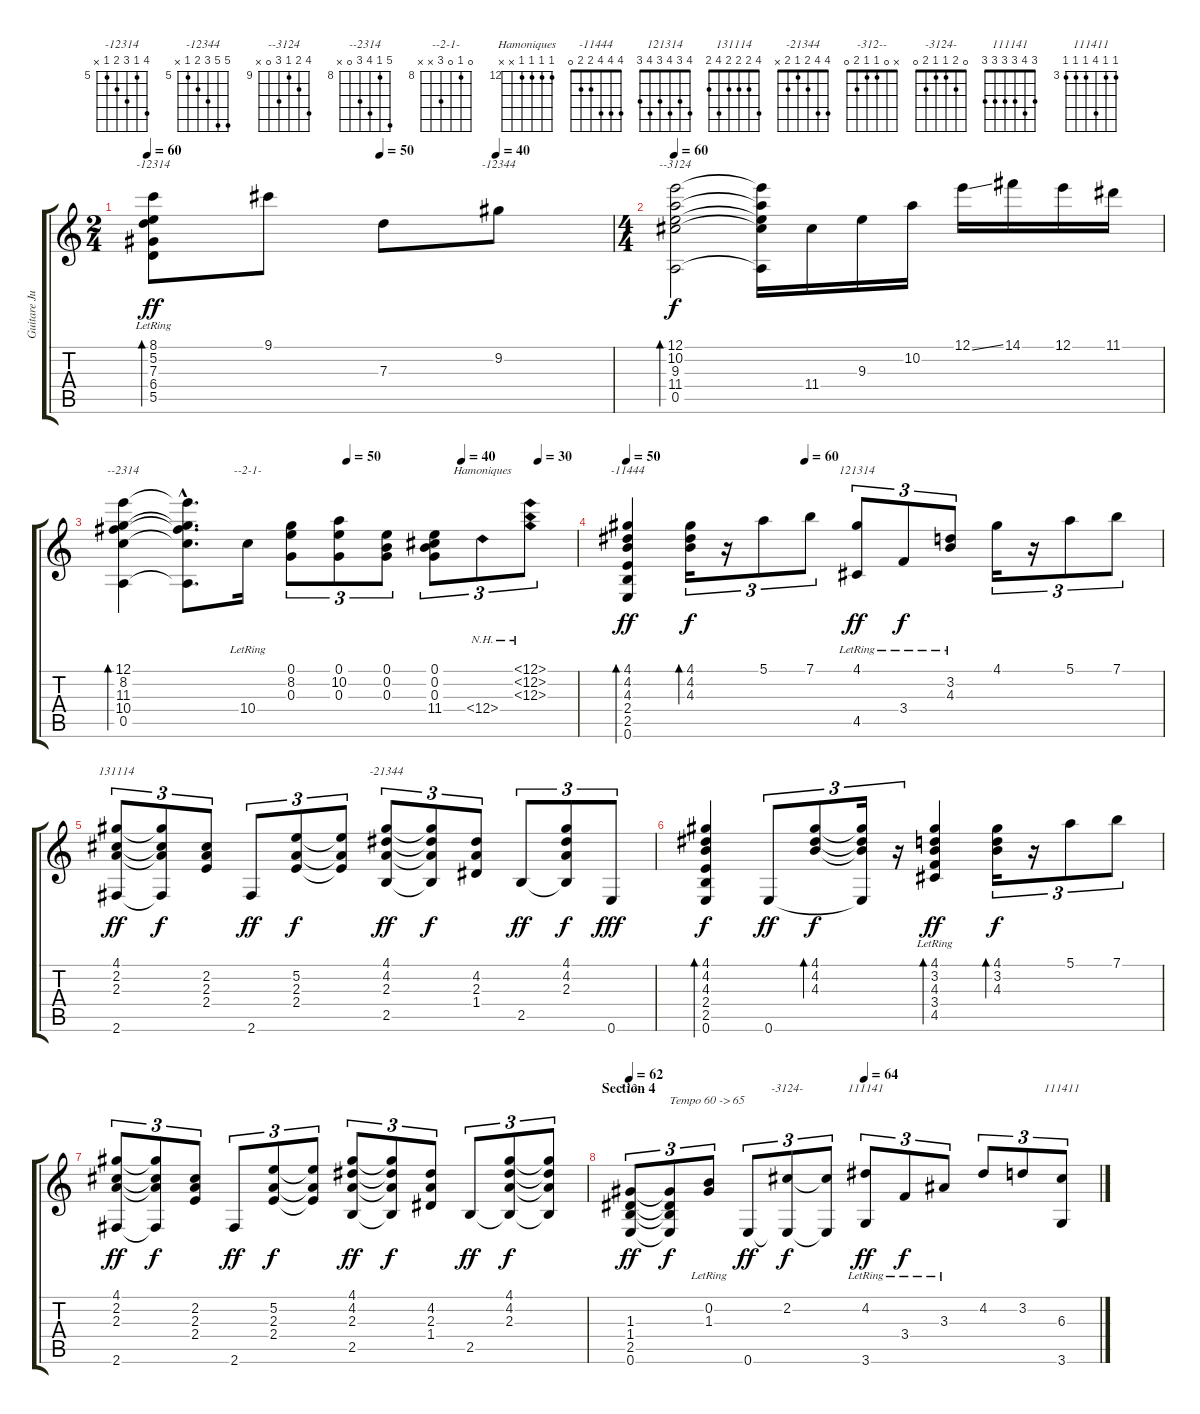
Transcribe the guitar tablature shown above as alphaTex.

\track ("Guitare Juillet 2001" "Guitare Ju") {instrument acousticguitarnylon}
\staff {score tabs}
\tuning (E4 B3 G3 D3 A2 E2) {hide}
\chord ("-12314" 8 5 7 6 5 x) {firstfret 5}
\chord ("-12344" 9 9 7 6 5 x) {firstfret 5}
\chord ("--3124" 12 10 9 11 0 x) {firstfret 9}
\chord ("--2314" 12 8 11 10 0 x) {firstfret 8}
\chord ("--2-1-" 0 8 0 10 x x) {firstfret 8}
\chord ("Hamoniques" 12 12 12 12 x x) {firstfret 12}
\chord ("-11444" 4 4 4 2 2 0)
\chord ("121314" 4 3 4 3 4 3)
\chord ("131114" 4 2 2 2 4 2)
\chord ("-21344" 4 4 2 1 2 x)
\chord ("-312--" x 0 1 1 2 0)
\chord ("-3124-" 0 2 1 1 2 0)
\chord ("111141" 3 4 3 3 3 3)
\chord ("111411" 3 3 6 3 3 3) {firstfret 3}
\ts (2 4)
\tempo 60
\tempo (50 0.5)
\tempo (40 0.75)
\clef g2
\ks c
(8.1 5.2{lr} 7.3{lr} 6.4{lr} 5.5{lr}).8{bd 60 ch "-12314" dy ff} 9.1.8 7.3.8 9.2.8{ch "-12344"} |
\ts (4 4)
\tempo 60
(12.1 10.2 9.3 11.4 0.5).2{bd 240 ch "--3124" dy f} (12.1{t} 10.2{t} 9.3{t} 11.4{t} 0.5{t}).16 11.4.16 9.3.16 10.2.16 12.1{ss}.16 14.1.16 12.1.16 11.1.16 |
\tempo (50 0.5)
\tempo (40 0.75)
\tempo (30 0.9166666666666666)
(12.1 8.2 11.3 10.4 0.5).4{bd 240 ch "--2314"} (12.1{hac t} 8.2{hac t} 11.3{hac t} 10.4{hac t} 0.5{hac t}).8{d} 10.4{lr}.16{ch "--2-1-"} (0.1 8.2 0.3).8{tu (3 2)} (0.1 10.2 0.3).8{tu (3 2)} (0.1 0.2 0.3).8{tu (3 2)} (0.1 0.2 0.3 11.4).8{tu (3 2)} 12.4{nh}.8{tu (3 2) ch "Hamoniques"} (12.1{nh} 12.2{nh} 12.3{nh}).8{tu (3 2)} |
\tempo 50
\tempo (60 0.3333333333333333)
(4.1 4.2 4.3 2.4 2.5 0.6).4{bd 120 ch "-11444" dy ff} (4.1 4.2 4.3).16{tu (3 2) bd 30 dy f} r.16{tu (3 2)} 5.1.8{tu (3 2)} 7.1.8{tu (3 2)} (4.1{lr} 4.5{lr}).8{tu (3 2) ch "121314" dy ff} 3.4{lr}.8{tu (3 2) dy f} (3.2{lr} 4.3{lr}).8{tu (3 2)} 4.1.16{tu (3 2)} r.16{tu (3 2)} 5.1.8{tu (3 2)} 7.1.8{tu (3 2)} |
(4.1 2.2 2.3 2.6).8{tu (3 2) ch "131114" dy ff} (4.1{t} 2.2{t} 2.3{t} 2.6{t}).8{tu (3 2) dy f} (2.2 2.3 2.4).8{tu (3 2)} 2.6.8{tu (3 2) dy ff} (5.2 2.3 2.4).8{tu (3 2) dy f} (5.2{t} 2.3{t} 2.4{t}).8{tu (3 2)} (4.1 4.2 2.3 2.5).8{tu (3 2) ch "-21344" dy ff} (4.1{t} 4.2{t} 2.3{t} 2.5{t}).8{tu (3 2) dy f} (4.2 2.3 1.4).8{tu (3 2)} 2.5.8{tu (3 2) dy ff} (4.1 4.2 2.3 2.5{t}).8{tu (3 2) dy f} 0.6.8{tu (3 2) dy fff} |
(4.1 4.2 4.3 2.4 2.5 0.6).4{bd 120 dy f} 0.6.8{tu (3 2) dy ff} (4.1 4.2 4.3).8{tu (3 2) bd 30 dy f} (4.1{t} 4.2{t} 4.3{t} 0.6{t}).16{tu (3 2)} r.16{tu (3 2)} (4.1 3.2 4.3 3.4 4.5{lr}).4{bd 120 dy ff} (4.1 3.2 4.3).16{tu (3 2) bd 30 dy f} r.16{tu (3 2)} 5.1.8{tu (3 2)} 7.1.8{tu (3 2)} |
(4.1 2.2 2.3 2.6).8{tu (3 2) dy ff} (4.1{t} 2.2{t} 2.3{t} 2.6{t}).8{tu (3 2) dy f} (2.2 2.3 2.4).8{tu (3 2)} 2.6.8{tu (3 2) dy ff} (5.2 2.3 2.4).8{tu (3 2) dy f} (5.2{t} 2.3{t} 2.4{t}).8{tu (3 2)} (4.1 4.2 2.3 2.5).8{tu (3 2) dy ff} (4.1{t} 4.2{t} 2.3{t} 2.5{t}).8{tu (3 2) dy f} (4.2 2.3 1.4).8{tu (3 2)} 2.5.8{tu (3 2) dy ff} (4.1 4.2 2.3 2.5{t}).8{tu (3 2) dy f} (4.1{t} 4.2{t} 2.3{t} 2.5{t}).8{tu (3 2)} |
\section ("" "Section 4")
\tempo 62
\tempo (64 0.5)
(1.3 1.4 2.5 0.6).8{tu (3 2) ch "-312--" dy ff} (1.3{t} 1.4{t} 2.5{t} 0.6{t}).8{tu (3 2) txt "Tempo 60 -> 65" dy f} (0.2{lr} 1.3{lr}).8{tu (3 2)} 0.6.8{tu (3 2) dy ff} (2.2 0.6{t}).8{tu (3 2) ch "-3124-" dy f} (2.2{t} 0.6{t}).8{tu (3 2)} (4.2{lr} 3.6{lr}).8{tu (3 2) ch "111141" dy ff} 3.4{lr}.8{tu (3 2) dy f} 3.3{lr}.8{tu (3 2)} 4.2.8{tu (3 2)} 3.2.8{tu (3 2)} (6.3 3.6).8{tu (3 2) ch "111411"}
